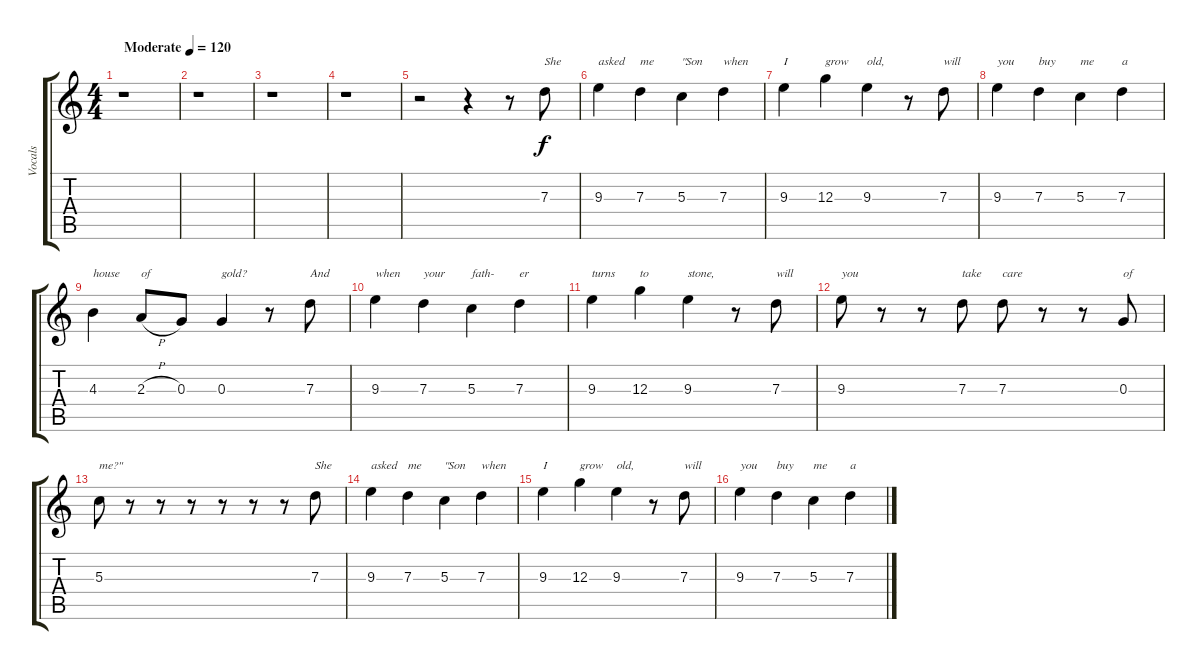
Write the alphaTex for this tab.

\track ("Vocals" "Vocals") {instrument contrabass}
\staff {score tabs}
\tuning (E4 B3 G3 D3 A2 E2) {hide}
\ts (4 4)
\tempo (120 "Moderate")
\clef g2
\ks c
r.1{dy f instrument contrabass} |
r.1 |
r.1 |
r.1 |
r.2 r.4 r.8 7.3.8{txt "She"} |
9.3.4{txt "asked"} 7.3.4{txt "me"} 5.3.4{txt "\"Son"} 7.3.4{txt "when"} |
9.3.4{txt "I"} 12.3.4{txt "grow"} 9.3.4{txt "old,"} r.8 7.3.8{txt "will"} |
9.3.4{txt "you"} 7.3.4{txt "buy"} 5.3.4{txt "me"} 7.3.4{txt "a"} |
4.3.4{txt "house"} 2.3{h}.8{txt "of"} 0.3.8 0.3.4{txt "gold?"} r.8 7.3.8{txt "And"} |
9.3.4{txt "when"} 7.3.4{txt "your"} 5.3.4{txt "fath-"} 7.3.4{txt "er"} |
9.3.4{txt "turns"} 12.3.4{txt "to"} 9.3.4{txt "stone,"} r.8 7.3.8{txt "will"} |
9.3.8{txt "you"} r.8 r.8 7.3.8{txt "take"} 7.3.8{txt "care"} r.8 r.8 0.3.8{txt "of"} |
5.3.8{txt "me?\""} r.8 r.8 r.8 r.8 r.8 r.8 7.3.8{txt "She"} |
9.3.4{txt "asked"} 7.3.4{txt "me"} 5.3.4{txt "\"Son"} 7.3.4{txt "when"} |
9.3.4{txt "I"} 12.3.4{txt "grow"} 9.3.4{txt "old,"} r.8 7.3.8{txt "will"} |
9.3.4{txt "you"} 7.3.4{txt "buy"} 5.3.4{txt "me"} 7.3.4{txt "a"}
